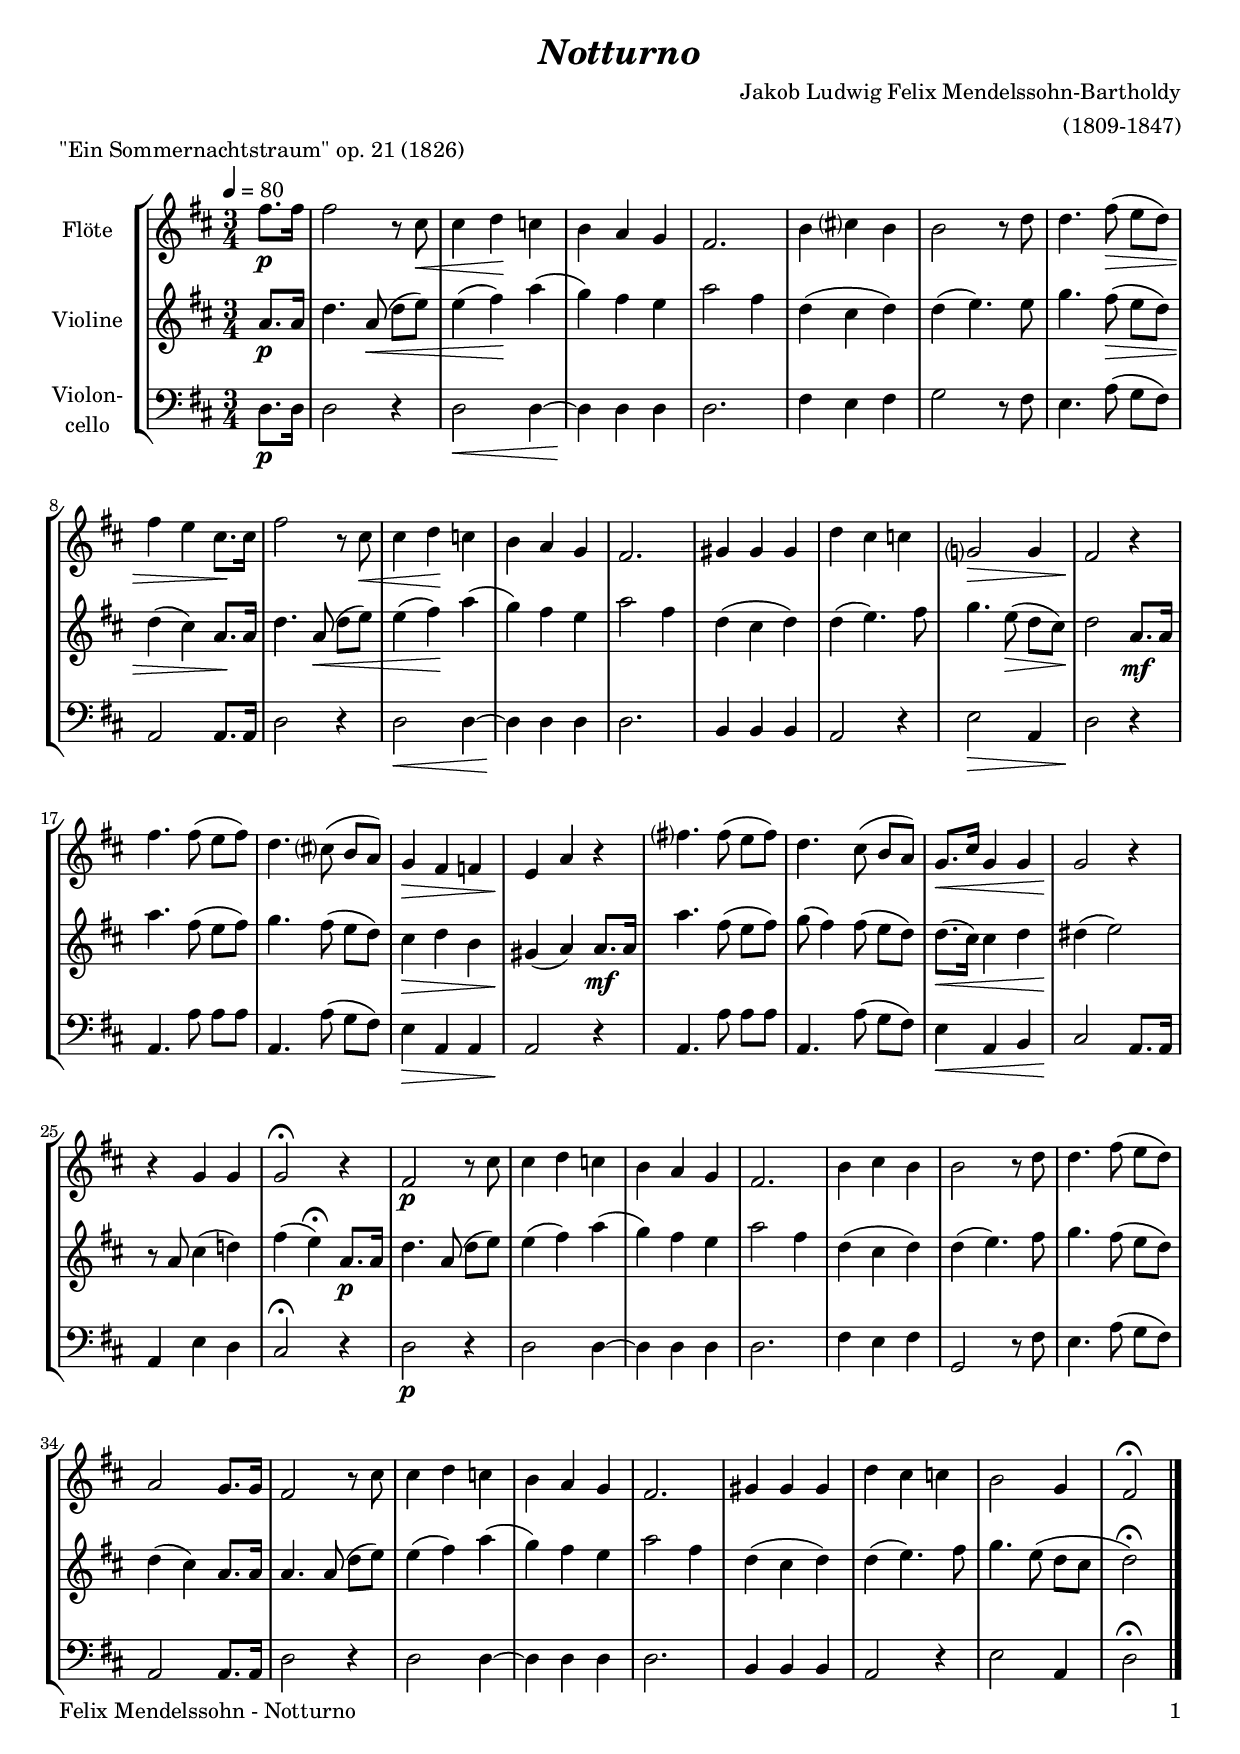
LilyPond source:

\version "2.24.4"
\include "deutsch.ly"

#(set-global-staff-size 19)

\header {
  title     = \markup \bold \italic "Notturno"
  composer  = "Jakob Ludwig Felix Mendelssohn-Bartholdy"
  arranger  = "(1809-1847)"
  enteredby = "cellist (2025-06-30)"
  piece     = "\"Ein Sommernachtstraum\" op. 21 (1826)"
}

voiceconsts = {
  \key a \minor
  \time 3/4
  \clef "treble"
%  \numericTimeSignature
  \compressEmptyMeasures
  % Set default beaming for all staves
  \set Timing.beamExceptions = #'()
  \set Timing.baseMoment     = #(ly:make-moment 1 4)
  \set Timing.beatStructure  = #'(1 1 1)
  \tempo 4=80
}

mifl = "flute"
mist = "string ensemble 1"
mivl = "violin"
mivc = "cello"
mipz = "pizzicato strings"

va = \relative c'' {
  \voiceconsts

  \partial 4 e8.\p e16
  e2 r8 h\<
  h4 c\! b
  a g f
  e2.
  a4 h? a
  a2 r8 c
  c4. e8(\> d c)
  e4 d h8.\! h16

  e2 r8 h\<
  h4 c\! b
  a g f
  e2.
  fis4 fis fis
  c' h b
  f?2\> f4
  e2\! r4
  e'4. e8( d e)
  c4. h?8( a g)

  f4\> e es
  d\! g r
  e'?4. e8( d e)
  c4. h8( a g)
  f8.\< h16 f4 f
  f2\! r4
  r f f
  f2\fermata r4
  e2\p r8 h'
  h4 c b

  a g f
  e2.
  a4 h a
  a2 r8 c
  c4. e8( d c)
  g2 f8. f16
  e2 r8 h'
  h4 c b
  a g f
  e2.

  fis4 fis fis
  c' h b
  a2 f4
  \partial 2 e2\fermata \bar "|."
}

vb = \relative c'' {
  \voiceconsts

  \partial 4 g8.\p g16
  c4. g8(\< c d)
  d4( e)\! g(
  f) e d
  g2 e4
  c( h c)
  c( d4.) d8
  f4. e8(\> d c)

  c4( h) g8.\! g16
  c4. g8(\< c d)
  d4( e)\! g(
  f) e d
  g2 e4
  c( h c)
  c( d4.) e8
  f4. d8(\> c h)
  c2\! g8.\mf g16

  g'4. e8( d e)
  f4. e8( d c)
  h4\> c a
  fis(\! g) g8.\mf g16
  g'4. e8( d e)
  f( e4) e8( d c)
  c8.(\< h16) h4 c
  cis(\! d2)
  r8 g, h4( c!)

  e( d)\fermata g,8.\p g16
  c4. g8( c d)
  d4( e) g(
  f) e d
  g2 e4
  c( h c)
  c( d4.) e8
  f4. e8( d c)
  c4( h) g8. g16

  g4. g8( c d)
  d4( e) g(
  f) e d
  g2 e4
  c( h c)
  c( d4.) e8
  f4. d8( c h
  \partial 2 c2)\fermata \bar "|."
}

vc = \relative c {
  \voiceconsts
  \clef "bass"
  
  \partial 4 c8.\p c16
  c2 r4
  c2\< c4~
  c\! c c
  c2.
  e4 d e
  f2 r8 e
  d4. g8( f e)
  g,2 g8. g16
  c2 r4

  c2\< c4~
  c\! c c
  c2.
  a4 a a
  g2 r4
  d'2\> g,4
  c2\! r4
  g4. g'8 g g
  g,4. g'8( f e)
  d4\> g, g

  g2\! r4
  g4. g'8 g g
  g,4. g'8( f e)
  d4\< g, a
  h2\! g8. g16
  g4 d' c
  h2\fermata r4
  c2\p r4
  c2 c4~
  c c c

  c2.
  e4 d e
  f,2 r8 e'
  d4. g8( f e)
  g,2 g8. g16
  c2 r4
  c2 c4~
  c c c
  c2.
  a4 a a

  g2 r4
  d'2 g,4
  \partial 2 c2\fermata \bar "|."
}


music = \new StaffGroup <<
      \new Staff {
	\set Staff.midiInstrument = \mifl
	\set Staff.instrumentName = \markup \center-column { "Flöte" }
	\transpose a h { \va }
      }

      \new Staff {
	\set Staff.midiInstrument = \mivl
	\set Staff.instrumentName = \markup \center-column { "Violine" }
	\transpose a h { \vb }
      }

      \new Staff {
	\set Staff.midiInstrument = \mivc
	\set Staff.instrumentName = \markup \center-column { "Violon-" "cello" }
	\transpose a h { \vc }
      }
>>

\book {
   \paper {
    print-page-number = ##t
    print-first-page-number = ##t
    ragged-last-bottom = ##f
    oddHeaderMarkup = \markup \null
    evenHeaderMarkup = \markup \null
    oddFooterMarkup = \markup {
      \fill-line {
        \if \should-print-page-number
        "Felix Mendelssohn - Notturno" \fromproperty #'page:page-number-string
      }
    }
    evenFooterMarkup = \oddFooterMarkup
  } \score {
    \music
    \layout {}
  }

  \score {
    \unfoldRepeats \music

    \midi {
      \context {
        \Score
      }
    }
  }
}